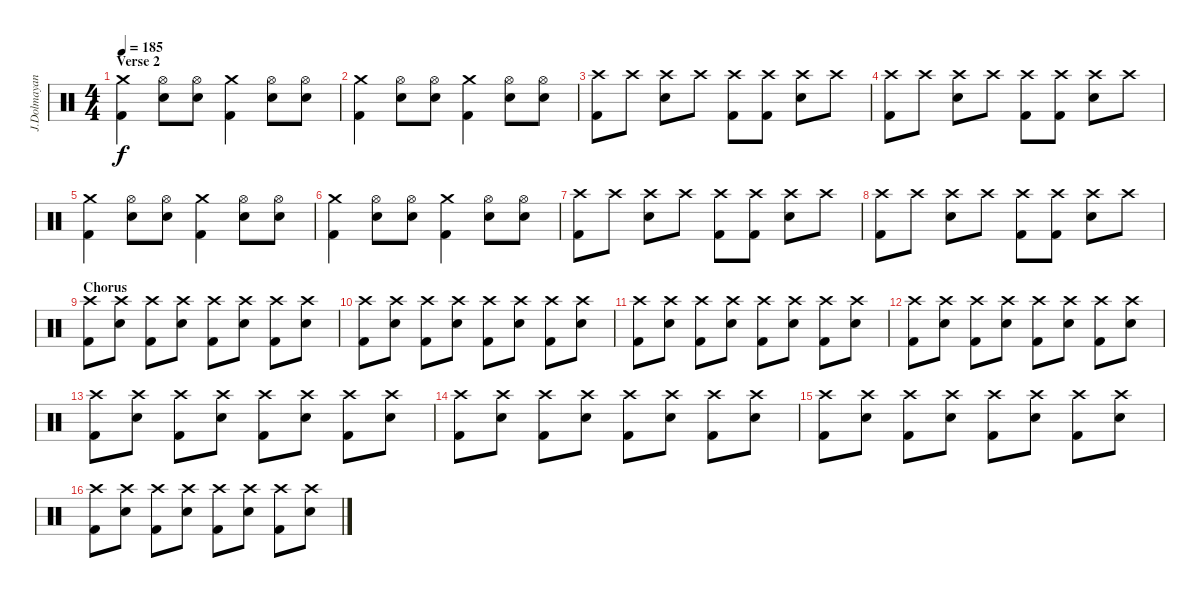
\track ("J.Dolmayan" "J.Dolmayan") {instrument percussion}
\staff {score}
\articulation defaults
\ts (4 4)
\section ("" "Verse 2")
\tempo 185
\clef neutral
\ks c
("Crash medium (hit)" "Kick (hit) 2").4{dy f} ("Hi-Hat (open)" "Electric Snare (hit)").8 ("Hi-Hat (open)" "Electric Snare (hit)").8 ("Crash medium (hit)" "Kick (hit) 2").4 ("Hi-Hat (open)" "Electric Snare (hit)").8 ("Hi-Hat (open)" "Electric Snare (hit)").8 |
("Crash medium (hit)" "Kick (hit) 2").4 ("Hi-Hat (open)" "Electric Snare (hit)").8 ("Hi-Hat (open)" "Electric Snare (hit)").8 ("Crash medium (hit)" "Kick (hit) 2").4 ("Hi-Hat (open)" "Electric Snare (hit)").8 ("Hi-Hat (open)" "Electric Snare (hit)").8 |
("Crash high (hit)" "Kick (hit) 2").8 "Crash high (hit)".8 ("Crash high (hit)" "Electric Snare (hit)").8 "Crash high (hit)".8 ("Crash high (hit)" "Kick (hit) 2").8 ("Crash high (hit)" "Kick (hit) 2").8 ("Crash high (hit)" "Electric Snare (hit)").8 "Crash high (hit)".8 |
("Crash high (hit)" "Kick (hit) 2").8 "Crash high (hit)".8 ("Crash high (hit)" "Electric Snare (hit)").8 "Crash high (hit)".8 ("Crash high (hit)" "Kick (hit) 2").8 ("Crash high (hit)" "Kick (hit) 2").8 ("Crash high (hit)" "Electric Snare (hit)").8 "Crash high (hit)".8 |
("Crash medium (hit)" "Kick (hit) 2").4 ("Hi-Hat (open)" "Electric Snare (hit)").8 ("Hi-Hat (open)" "Electric Snare (hit)").8 ("Crash medium (hit)" "Kick (hit) 2").4 ("Hi-Hat (open)" "Electric Snare (hit)").8 ("Hi-Hat (open)" "Electric Snare (hit)").8 |
("Crash medium (hit)" "Kick (hit) 2").4 ("Hi-Hat (open)" "Electric Snare (hit)").8 ("Hi-Hat (open)" "Electric Snare (hit)").8 ("Crash medium (hit)" "Kick (hit) 2").4 ("Hi-Hat (open)" "Electric Snare (hit)").8 ("Hi-Hat (open)" "Electric Snare (hit)").8 |
("Crash high (hit)" "Kick (hit) 2").8 "Crash high (hit)".8 ("Crash high (hit)" "Electric Snare (hit)").8 "Crash high (hit)".8 ("Crash high (hit)" "Kick (hit) 2").8 ("Crash high (hit)" "Kick (hit) 2").8 ("Crash high (hit)" "Electric Snare (hit)").8 "Crash high (hit)".8 |
("Crash high (hit)" "Kick (hit) 2").8 "Crash high (hit)".8 ("Crash high (hit)" "Electric Snare (hit)").8 "Crash high (hit)".8 ("Crash high (hit)" "Kick (hit) 2").8 ("Crash high (hit)" "Kick (hit) 2").8 ("Crash high (hit)" "Electric Snare (hit)").8 "Crash high (hit)".8 |
\section ("" "Chorus")
("Crash high (hit)" "Kick (hit) 2").8 ("Crash high (hit)" "Electric Snare (hit)").8 ("Crash high (hit)" "Kick (hit) 2").8 ("Crash high (hit)" "Electric Snare (hit)").8 ("Crash high (hit)" "Kick (hit) 2").8 ("Crash high (hit)" "Electric Snare (hit)").8 ("Crash high (hit)" "Kick (hit) 2").8 ("Crash high (hit)" "Electric Snare (hit)").8 |
("Crash high (hit)" "Kick (hit) 2").8 ("Crash high (hit)" "Electric Snare (hit)").8 ("Crash high (hit)" "Kick (hit) 2").8 ("Crash high (hit)" "Electric Snare (hit)").8 ("Crash high (hit)" "Kick (hit) 2").8 ("Crash high (hit)" "Electric Snare (hit)").8 ("Crash high (hit)" "Kick (hit) 2").8 ("Crash high (hit)" "Electric Snare (hit)").8 |
("Crash high (hit)" "Kick (hit) 2").8 ("Crash high (hit)" "Electric Snare (hit)").8 ("Crash high (hit)" "Kick (hit) 2").8 ("Crash high (hit)" "Electric Snare (hit)").8 ("Crash high (hit)" "Kick (hit) 2").8 ("Crash high (hit)" "Electric Snare (hit)").8 ("Crash high (hit)" "Kick (hit) 2").8 ("Crash high (hit)" "Electric Snare (hit)").8 |
("Crash high (hit)" "Kick (hit) 2").8 ("Crash high (hit)" "Electric Snare (hit)").8 ("Crash high (hit)" "Kick (hit) 2").8 ("Crash high (hit)" "Electric Snare (hit)").8 ("Crash high (hit)" "Kick (hit) 2").8 ("Crash high (hit)" "Electric Snare (hit)").8 ("Crash high (hit)" "Kick (hit) 2").8 ("Crash high (hit)" "Electric Snare (hit)").8 |
("Crash high (hit)" "Kick (hit) 2").8 ("Crash high (hit)" "Electric Snare (hit)").8 ("Crash high (hit)" "Kick (hit) 2").8 ("Crash high (hit)" "Electric Snare (hit)").8 ("Crash high (hit)" "Kick (hit) 2").8 ("Crash high (hit)" "Electric Snare (hit)").8 ("Crash high (hit)" "Kick (hit) 2").8 ("Crash high (hit)" "Electric Snare (hit)").8 |
("Crash high (hit)" "Kick (hit) 2").8 ("Crash high (hit)" "Electric Snare (hit)").8 ("Crash high (hit)" "Kick (hit) 2").8 ("Crash high (hit)" "Electric Snare (hit)").8 ("Crash high (hit)" "Kick (hit) 2").8 ("Crash high (hit)" "Electric Snare (hit)").8 ("Crash high (hit)" "Kick (hit) 2").8 ("Crash high (hit)" "Electric Snare (hit)").8 |
("Crash high (hit)" "Kick (hit) 2").8 ("Crash high (hit)" "Electric Snare (hit)").8 ("Crash high (hit)" "Kick (hit) 2").8 ("Crash high (hit)" "Electric Snare (hit)").8 ("Crash high (hit)" "Kick (hit) 2").8 ("Crash high (hit)" "Electric Snare (hit)").8 ("Crash high (hit)" "Kick (hit) 2").8 ("Crash high (hit)" "Electric Snare (hit)").8 |
("Crash high (hit)" "Kick (hit) 2").8 ("Crash high (hit)" "Electric Snare (hit)").8 ("Crash high (hit)" "Kick (hit) 2").8 ("Crash high (hit)" "Electric Snare (hit)").8 ("Crash high (hit)" "Kick (hit) 2").8 ("Crash high (hit)" "Electric Snare (hit)").8 ("Crash high (hit)" "Kick (hit) 2").8 ("Crash high (hit)" "Electric Snare (hit)").8
